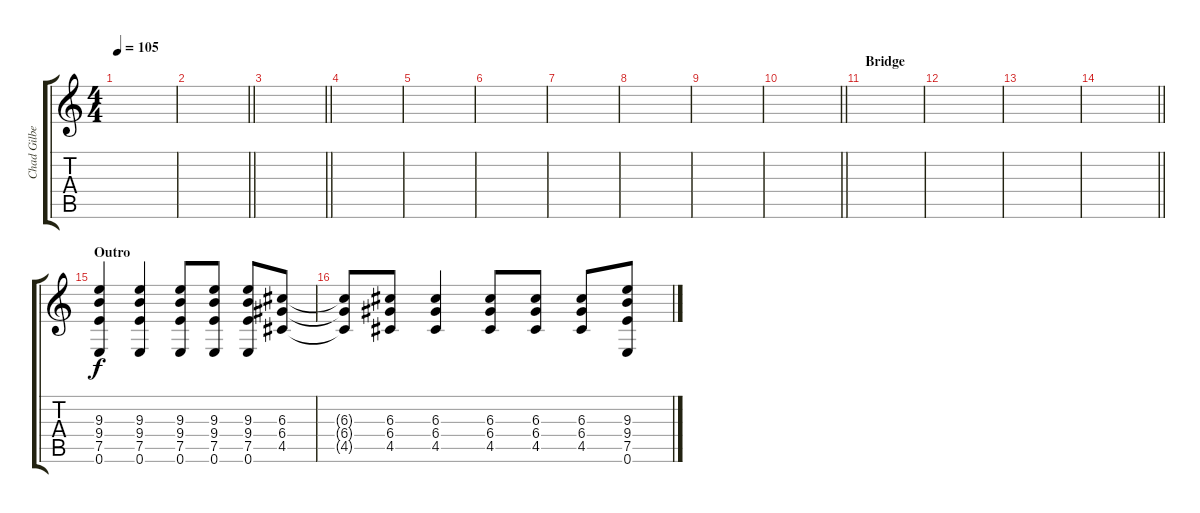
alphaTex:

\track ("Chad Gilbert Fade" "Chad Gilbe") {instrument overdrivenguitar}
\staff {score tabs}
\tuning (E4 B3 G3 D3 A2 E2) {hide}
\ts (4 4)
\tempo 105
\clef g2
\ks c
|
\barLineRight lightlight
|
\barLineRight lightlight
|
|
|
|
|
|
|
\barLineRight lightlight
|
\section ("" "Bridge")
|
|
|
\barLineRight lightlight
|
\section ("" "Outro")
(9.3 9.4 7.5 0.6).4{volume 7 balance 4} (9.3 9.4 7.5 0.6).4 (9.3 9.4 7.5 0.6).8 (9.3 9.4 7.5 0.6).8 (9.3 9.4 7.5 0.6).8 (6.3 6.4 4.5).8 |
(6.3{t} 6.4{t} 4.5{t}).8 (6.3 6.4 4.5).8 (6.3 6.4 4.5).4 (6.3 6.4 4.5).8 (6.3 6.4 4.5).8 (6.3 6.4 4.5).8 (9.3 9.4 7.5 0.6).8
